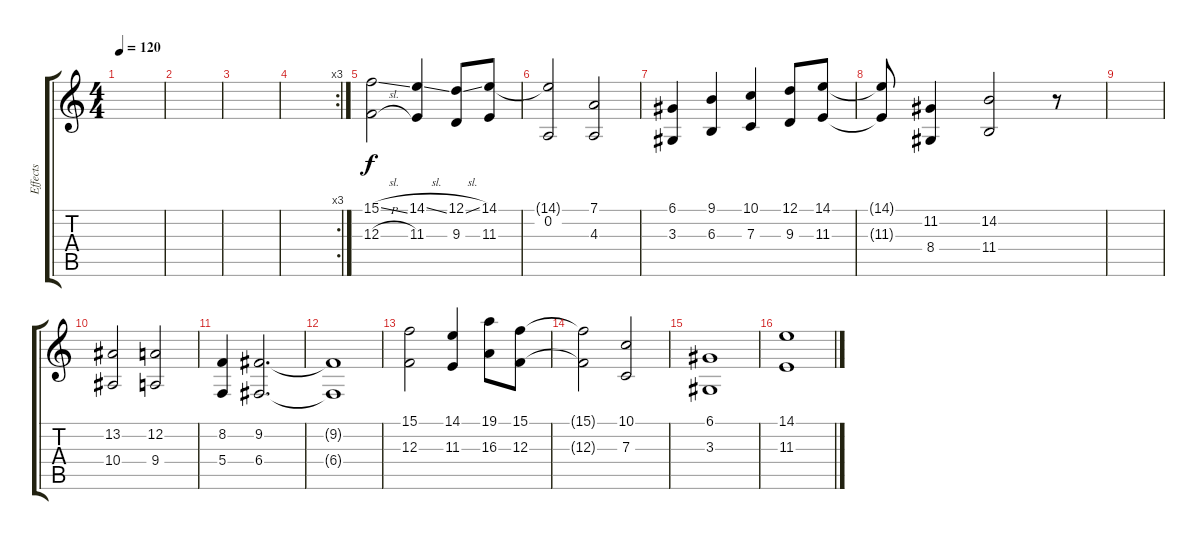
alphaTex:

\track ("Effects" "Effects") {instrument pad4choir}
\staff {score tabs}
\tuning (D4 A3 F3 C3 G2 D2) {hide}
\ts (4 4)
\tempo 120
\clef g2
\ks c
|
|
|
\rc 3
|
(15.1{sl} 12.3{h}).2 (14.1{sl} 11.3).4 (12.1{sl} 9.3).8 (14.1 11.3).8 |
(14.1{t} 0.2).2 (7.1 4.3).2 |
(6.1 3.3).4 (9.1 6.3).4 (10.1 7.3).4 (12.1 9.3).8 (14.1 11.3).8 |
(14.1{t} 11.3{t}).8 (11.2 8.4).4 (14.2 11.4).2 r.8 |
|
(13.2 10.4).2 (12.2 9.4).2 |
(8.2 5.4).4 (9.2 6.4).2{d} |
(9.2{t} 6.4{t}).1 |
(15.1 12.3).2 (14.1 11.3).4 (19.1 16.3).8 (15.1 12.3).8 |
(15.1{t} 12.3{t}).2 (10.1 7.3).2 |
(6.1 3.3).1 |
(14.1 11.3).1
